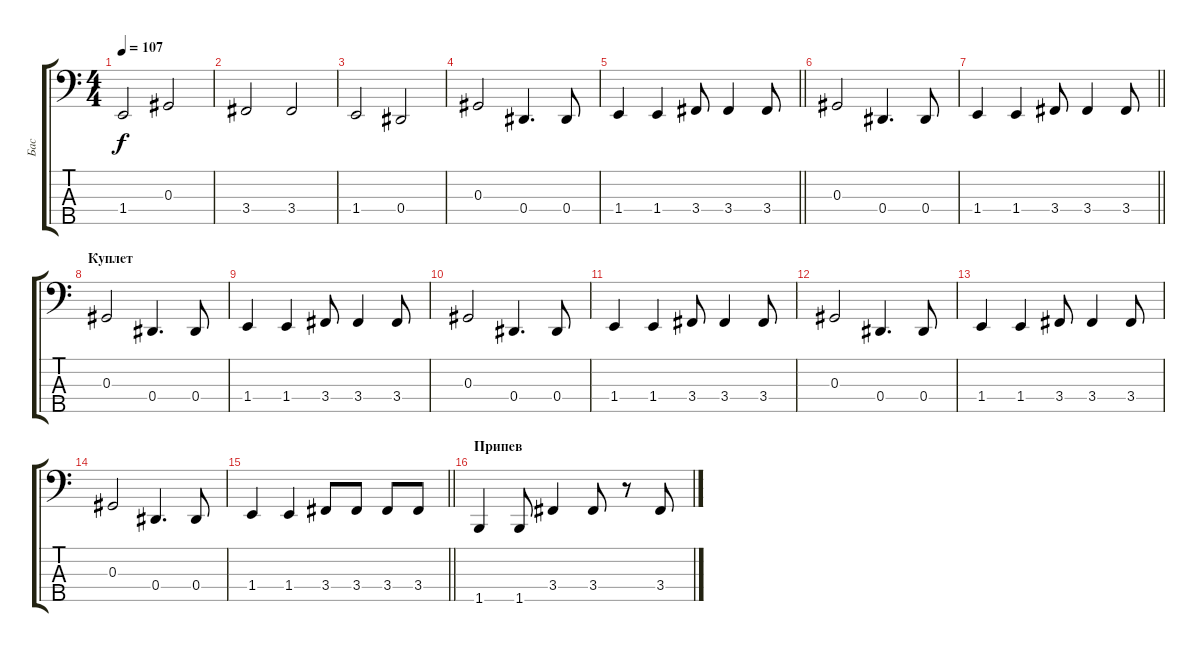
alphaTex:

\track ("Бас" "Бас") {instrument electricbasspick}
\staff {score tabs}
\tuning (Gb2 Db2 Ab1 Eb1 Bb0) {hide}
\ts (4 4)
\tempo 107
\clef f4
\ks c
1.4.2{dy f} 0.3.2 |
3.4.2 3.4.2 |
1.4.2 0.4.2 |
0.3.2 0.4.4{d} 0.4.8 |
\barLineRight lightlight
1.4.4 1.4.4 3.4.8 3.4.4 3.4.8 |
0.3.2 0.4.4{d} 0.4.8 |
\barLineRight lightlight
1.4.4 1.4.4 3.4.8 3.4.4 3.4.8 |
\section ("" "Куплет")
0.3.2 0.4.4{d} 0.4.8 |
1.4.4 1.4.4 3.4.8 3.4.4 3.4.8 |
0.3.2 0.4.4{d} 0.4.8 |
1.4.4 1.4.4 3.4.8 3.4.4 3.4.8 |
0.3.2 0.4.4{d} 0.4.8 |
1.4.4 1.4.4 3.4.8 3.4.4 3.4.8 |
0.3.2 0.4.4{d} 0.4.8 |
\barLineRight lightlight
1.4.4 1.4.4 3.4.8 3.4.8 3.4.8 3.4.8 |
\section ("" "Припев")
1.5.4 1.5.8 3.4.4 3.4.8 r.8 3.4.8
